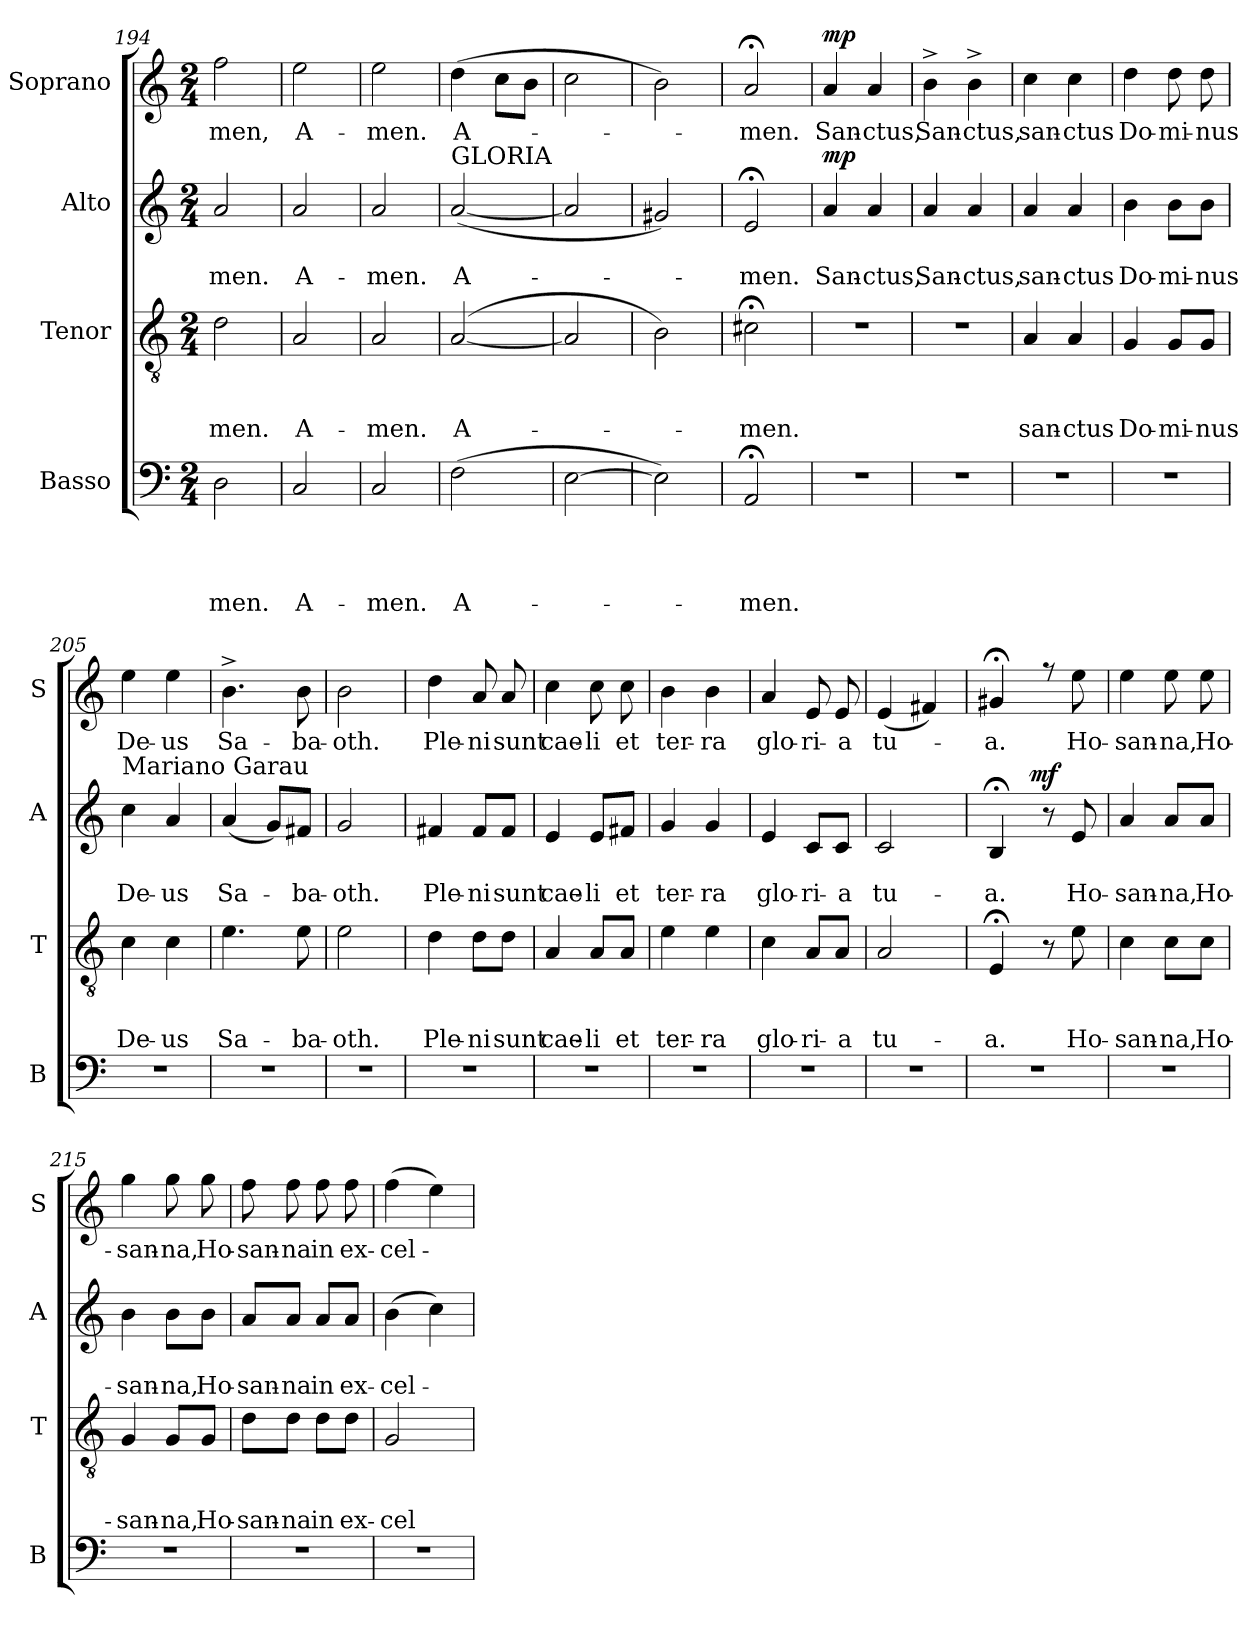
**kern	**text	**text	**text	**text	**kern	**text	**text	**text	**kern	**text	**text	**dynam	**kern	**text	**dynam
*part4	*part4	*part4	*part4	*part4	*part3	*part3	*part3	*part3	*part2	*part2	*part2	*part2	*part1	*part1	*part1
*staff4	*staff4	*staff4	*staff4	*staff4	*staff3	*staff3	*staff3	*staff3	*staff2	*staff2	*staff2	*staff2	*staff1	*staff1	*staff1
*I"Basso	*	*	*	*	*I"Tenor	*	*	*	*I"Alto	*	*	*	*I"Soprano	*	*
*I'B	*	*	*	*	*I'T	*	*	*	*I'A	*	*	*	*I'S	*	*
!!LO:PB:g=z
*clefF4	*	*	*	*	*clefGv2	*	*	*	*clefG2	*	*	*	*clefG2	*	*
*k[]	*	*	*	*	*k[]	*	*	*	*k[]	*	*	*	*k[]	*	*
*C:	*	*	*	*	*C:	*	*	*	*C:	*	*	*	*C:	*	*
*M2/4	*	*	*	*	*M2/4	*	*	*	*M2/4	*	*	*	*M2/4	*	*
=194	=194	=194	=194	=194	=194	=194	=194	=194	=194	=194	=194	=194	=194	=194	=194
!	!	!	!	!LO:LY:b	!	!	!	!LO:LY:b	!	!	!LO:LY:b	!	!	!LO:LY:b	!
2D\	.	.	.	-men.	2d\	.	.	-men.	2a/	.	-men.	.	2ff\	-men,	.
=195	=195	=195	=195	=195	=195	=195	=195	=195	=195	=195	=195	=195	=195	=195	=195
!	!	!	!	!LO:LY:b	!	!	!	!LO:LY:b	!	!	!LO:LY:b	!	!	!LO:LY:b	!
2C/	.	.	.	A-	2A/	.	.	A-	2a/	.	A-	.	2ee\	A-	.
=196	=196	=196	=196	=196	=196	=196	=196	=196	=196	=196	=196	=196	=196	=196	=196
!	!	!	!	!LO:LY:b	!	!	!	!LO:LY:b	!	!	!LO:LY:b	!	!	!LO:LY:b	!
2C/	.	.	.	-men.	2A/	.	.	-men.	2a/	.	-men.	.	2ee\	-men.	.
=197	=197	=197	=197	=197	=197	=197	=197	=197	=197	=197	=197	=197	=197	=197	=197
!	!	!	!	!	!	!	!	!	!LO:TX:a:t=GLORIA	!	!	!	!	!	!
!	!	!	!	!LO:LY:b	!	!	!	!LO:LY:b	!	!	!LO:LY:b	!	!	!LO:LY:b	!
(>2F\	.	.	.	A-	([<2A/	.	.	A-	(<[<2a/	.	A-	.	(>4dd\	A-	.
.	.	.	.	.	.	.	.	.	.	.	.	.	8cc\L	.	.
.	.	.	.	.	.	.	.	.	.	.	.	.	8b\J	.	.
=198	=198	=198	=198	=198	=198	=198	=198	=198	=198	=198	=198	=198	=198	=198	=198
[>2E\	.	.	.	.	2A/]	.	.	.	2a/]	.	.	.	2cc\	.	.
=199	=199	=199	=199	=199	=199	=199	=199	=199	=199	=199	=199	=199	=199	=199	=199
2E\])	.	.	.	.	2B\)	.	.	.	2g#X/)	.	.	.	2b\)	.	.
=200	=200	=200	=200	=200	=200	=200	=200	=200	=200	=200	=200	=200	=200	=200	=200
!	!	!	!	!LO:LY:b	!	!	!	!LO:LY:b	!	!	!LO:LY:b	!	!	!LO:LY:b	!
2AA;/	.	.	.	-men.	2c#X;<\	.	.	-men.	2e;/	.	-men.	.	2a;/	-men.	.
!!LO:PB:g=z
=201!	=201!	=201!	=201!	=201!	=201!	=201!	=201!	=201!	=201!	=201!	=201!	=201!	=201!	=201!	=201!
!	!	!	!	!	!LO:N:vis=1	!	!	!	!	!	!LO:LY:b	!LO:DY:b	!	!LO:LY:b	!LO:DY:b
2r	.	.	.	.	2r	.	.	.	4a/	.	San-	mp	4a/	San-	mp
!	!	!	!	!	!	!	!	!	!	!	!LO:LY:b	!	!	!LO:LY:b	!
.	.	.	.	.	.	.	.	.	4a/	.	-ctus,	.	4a/	-ctus,	.
=202	=202	=202	=202	=202	=202	=202	=202	=202	=202	=202	=202	=202	=202	=202	=202
!	!	!	!	!	!LO:N:vis=1	!	!	!	!	!	!LO:LY:b	!	!	!LO:LY:b	!
2r	.	.	.	.	2r	.	.	.	4a/	.	San-	.	4b^>\	San-	.
!	!	!	!	!	!	!	!	!	!	!	!LO:LY:b	!	!	!LO:LY:b	!
.	.	.	.	.	.	.	.	.	4a/	.	-ctus,	.	4b^>\	-ctus,	.
=203	=203	=203	=203	=203	=203	=203	=203	=203	=203	=203	=203	=203	=203	=203	=203
!	!	!	!	!	!	!	!	!LO:LY:b	!	!	!LO:LY:b	!	!	!LO:LY:b	!
2r	.	.	.	.	4A/	.	.	san-	4a/	.	san-	.	4cc\	san-	.
!	!	!	!	!	!	!	!	!LO:LY:b	!	!	!LO:LY:b	!	!	!LO:LY:b	!
.	.	.	.	.	4A/	.	.	-ctus	4a/	.	-ctus	.	4cc\	-ctus	.
=204	=204	=204	=204	=204	=204	=204	=204	=204	=204	=204	=204	=204	=204	=204	=204
!	!	!	!	!	!	!	!	!LO:LY:b	!	!	!LO:LY:b	!	!	!LO:LY:b	!
2r	.	.	.	.	4G/	.	.	Do-	4b\	.	Do-	.	4dd\	Do-	.
!	!	!	!	!	!	!	!	!LO:LY:b	!	!	!LO:LY:b	!	!	!LO:LY:b	!
.	.	.	.	.	8G/L	.	.	-mi-	8b\L	.	-mi-	.	8dd\	-mi-	.
!	!	!	!	!	!	!	!	!LO:LY:b	!	!	!LO:LY:b	!	!	!LO:LY:b	!
.	.	.	.	.	8G/J	.	.	-nus	8b\J	.	-nus	.	8dd\	-nus	.
=205	=205	=205	=205	=205	=205	=205	=205	=205	=205	=205	=205	=205	=205	=205	=205
!	!	!	!	!	!	!	!	!	!LO:TX:a:t=Mariano Garau	!	!	!	!	!	!
!	!	!	!	!	!	!	!	!LO:LY:b	!	!	!LO:LY:b	!	!	!LO:LY:b	!
2r	.	.	.	.	4c\	.	.	De-	4cc\	.	De-	.	4ee\	De-	.
!	!	!	!	!	!	!	!	!LO:LY:b	!	!	!LO:LY:b	!	!	!LO:LY:b	!
.	.	.	.	.	4c\	.	.	-us	4a/	.	-us	.	4ee\	-us	.
!!LO:LB:g=z
=206	=206	=206	=206	=206	=206	=206	=206	=206	=206	=206	=206	=206	=206	=206	=206
!	!	!	!	!	!	!	!	!LO:LY:b	!	!	!LO:LY:b	!	!	!LO:LY:b	!
2r	.	.	.	.	4.e\	.	.	Sa-	(4a/	.	Sa-	.	4.b^>\	Sa-	.
.	.	.	.	.	.	.	.	.	8g/L)	.	.	.	.	.	.
!	!	!	!	!	!	!	!	!LO:LY:b	!	!	!LO:LY:b	!	!	!LO:LY:b	!
.	.	.	.	.	8e\	.	.	-ba-	8f#X/J	.	-ba-	.	8b\	-ba-	.
=207	=207	=207	=207	=207	=207	=207	=207	=207	=207	=207	=207	=207	=207	=207	=207
!	!	!	!	!	!	!	!	!LO:LY:b	!	!	!LO:LY:b	!	!	!LO:LY:b	!
2r	.	.	.	.	2e\	.	.	-oth.	2g/	.	-oth.	.	2b\	-oth.	.
=208	=208	=208	=208	=208	=208	=208	=208	=208	=208	=208	=208	=208	=208	=208	=208
!	!	!	!	!	!	!	!	!LO:LY:b	!	!	!LO:LY:b	!	!	!LO:LY:b	!
2r	.	.	.	.	4d\	.	.	Ple-	4f#X/	.	Ple-	.	4dd\	Ple-	.
!	!	!	!	!	!	!	!	!LO:LY:b	!	!	!LO:LY:b	!	!	!LO:LY:b	!
.	.	.	.	.	8d\L	.	.	-ni	8f#/L	.	-ni	.	8a/	-ni	.
!	!	!	!	!	!	!	!	!LO:LY:b	!	!	!LO:LY:b	!	!	!LO:LY:b	!
.	.	.	.	.	8d\J	.	.	sunt	8f#/J	.	sunt	.	8a/	sunt	.
=209	=209	=209	=209	=209	=209	=209	=209	=209	=209	=209	=209	=209	=209	=209	=209
!	!	!	!	!	!	!	!	!LO:LY:b	!	!	!LO:LY:b	!	!	!LO:LY:b	!
2r	.	.	.	.	4A/	.	.	cae-	4e/	.	cae-	.	4cc\	cae-	.
!	!	!	!	!	!	!	!	!LO:LY:b	!	!	!LO:LY:b	!	!	!LO:LY:b	!
.	.	.	.	.	8A/L	.	.	-li	8e/L	.	-li	.	8cc\	-li	.
!	!	!	!	!	!	!	!	!LO:LY:b	!	!	!LO:LY:b	!	!	!LO:LY:b	!
.	.	.	.	.	8A/J	.	.	et	8f#X/J	.	et	.	8cc\	et	.
=210	=210	=210	=210	=210	=210	=210	=210	=210	=210	=210	=210	=210	=210	=210	=210
!	!	!	!	!	!	!	!	!LO:LY:b	!	!	!LO:LY:b	!	!	!LO:LY:b	!
2r	.	.	.	.	4e\	.	.	ter-	4g/	.	ter-	.	4b\	ter-	.
!	!	!	!	!	!	!	!	!LO:LY:b	!	!	!LO:LY:b	!	!	!LO:LY:b	!
.	.	.	.	.	4e\	.	.	-ra	4g/	.	-ra	.	4b\	-ra	.
!!LO:LB:g=z
=211	=211	=211	=211	=211	=211	=211	=211	=211	=211	=211	=211	=211	=211	=211	=211
!	!	!	!	!	!	!	!	!LO:LY:b	!	!	!LO:LY:b	!	!	!LO:LY:b	!
2r	.	.	.	.	4c\	.	.	glo-	4e/	.	glo-	.	4a/	glo-	.
!	!	!	!	!	!	!	!	!LO:LY:b	!	!	!LO:LY:b	!	!	!LO:LY:b	!
.	.	.	.	.	8A/L	.	.	-ri-	8c/L	.	-ri-	.	8e/	-ri-	.
!	!	!	!	!	!	!	!	!LO:LY:b	!	!	!LO:LY:b	!	!	!LO:LY:b	!
.	.	.	.	.	8A/J	.	.	-a	8c/J	.	-a	.	8e/	-a	.
=212	=212	=212	=212	=212	=212	=212	=212	=212	=212	=212	=212	=212	=212	=212	=212
!	!	!	!	!	!	!	!	!LO:LY:b	!	!	!LO:LY:b	!	!	!LO:LY:b	!
2r	.	.	.	.	2A/	.	.	tu-	2c/	.	tu-	.	(<4e/	tu-	.
.	.	.	.	.	.	.	.	.	.	.	.	.	4f#X/)	.	.
=213	=213	=213	=213	=213	=213	=213	=213	=213	=213	=213	=213	=213	=213	=213	=213
!	!	!	!	!	!	!	!	!LO:LY:b	!	!	!LO:LY:b	!	!	!LO:LY:b	!
*	*	*	*	*	*	*	*	*	*^	*	*	*	*	*	*
2r	.	.	.	.	4E;/	.	.	-a.	4B;/	8..ryy	.	-a.	.	4g#X;/	-a.	.
!	!	!	!	!	!	!	!	!	!	!	!	!	!LO:DY:b	!	!	!
.	.	.	.	.	.	.	.	.	.	4ryy	.	.	mf	.	.	.
.	.	.	.	.	8r	.	.	.	8r	.	.	.	.	8ree	.	.
!	!	!	!	!	!	!	!	!LO:LY:b	!	!	!	!LO:LY:b	!	!	!LO:LY:b	!
.	.	.	.	.	8e\	.	.	Ho-	8e/	.	.	Ho-	.	8ee\	Ho-	.
.	.	.	.	.	.	.	.	.	.	32ryy	.	.	.	.	.	.
=214	=214	=214	=214	=214	=214	=214	=214	=214	=214	=214	=214	=214	=214	=214	=214	=214
!	!	!	!	!	!	!	!	!LO:LY:b	!	!	!	!LO:LY:b	!	!	!LO:LY:b	!
*	*	*	*	*	*	*	*	*	*v	*v	*	*	*	*	*	*
2r	.	.	.	.	4c\	.	.	-san-	4a/	.	-san-	.	4ee\	-san-	.
!	!	!	!	!	!	!	!	!LO:LY:b	!	!	!LO:LY:b	!	!	!LO:LY:b	!
.	.	.	.	.	8c\L	.	.	-na,	8a/L	.	-na,	.	8ee\	-na,	.
!	!	!	!	!	!	!	!	!LO:LY:b	!	!	!LO:LY:b	!	!	!LO:LY:b	!
.	.	.	.	.	8c\J	.	.	Ho-	8a/J	.	Ho-	.	8ee\	Ho-	.
=215	=215	=215	=215	=215	=215	=215	=215	=215	=215	=215	=215	=215	=215	=215	=215
!	!	!	!	!	!	!	!	!LO:LY:b	!	!	!LO:LY:b	!	!	!LO:LY:b	!
2r	.	.	.	.	4G/	.	.	-san-	4b\	.	-san-	.	4gg\	-san-	.
!	!	!	!	!	!	!	!	!LO:LY:b	!	!	!LO:LY:b	!	!	!LO:LY:b	!
.	.	.	.	.	8G/L	.	.	-na,	8b\L	.	-na,	.	8gg\	-na,	.
!	!	!	!	!	!	!	!	!LO:LY:b	!	!	!LO:LY:b	!	!	!LO:LY:b	!
.	.	.	.	.	8G/J	.	.	Ho-	8b\J	.	Ho-	.	8gg\	Ho-	.
!!LO:PB:g=z
=216	=216	=216	=216	=216	=216	=216	=216	=216	=216	=216	=216	=216	=216	=216	=216
!	!	!	!	!	!	!	!	!LO:LY:b	!	!	!LO:LY:b	!	!	!LO:LY:b	!
2r	.	.	.	.	8d\L	.	.	-san-	8a/L	.	-san-	.	8ff\	-san-	.
!	!	!	!	!	!	!	!	!LO:LY:b	!	!	!LO:LY:b	!	!	!LO:LY:b	!
.	.	.	.	.	8d\J	.	.	-na	8a/J	.	-na	.	8ff\	-na	.
!	!	!	!	!	!	!	!	!LO:LY:b	!	!	!LO:LY:b	!	!	!LO:LY:b	!
.	.	.	.	.	8d\L	.	.	in	8a/L	.	in	.	8ff\	in	.
!	!	!	!	!	!	!	!	!LO:LY:b	!	!	!LO:LY:b	!	!	!LO:LY:b	!
.	.	.	.	.	8d\J	.	.	ex-	8a/J	.	ex-	.	8ff\	ex-	.
=217	=217	=217	=217	=217	=217	=217	=217	=217	=217	=217	=217	=217	=217	=217	=217
!	!	!	!	!	!	!	!	!LO:LY:b	!	!	!LO:LY:b	!	!	!LO:LY:b	!
2r	.	.	.	.	2G/	.	.	-cel-	(>4b\	.	-cel-	.	(>4ff\	-cel-	.
.	.	.	.	.	.	.	.	.	4cc\)	.	.	.	4ee\)	.	.
=	=	=	=	=	=	=	=	=	=	=	=	=	=	=	=
*-	*-	*-	*-	*-	*-	*-	*-	*-	*-	*-	*-	*-	*-	*-	*-
